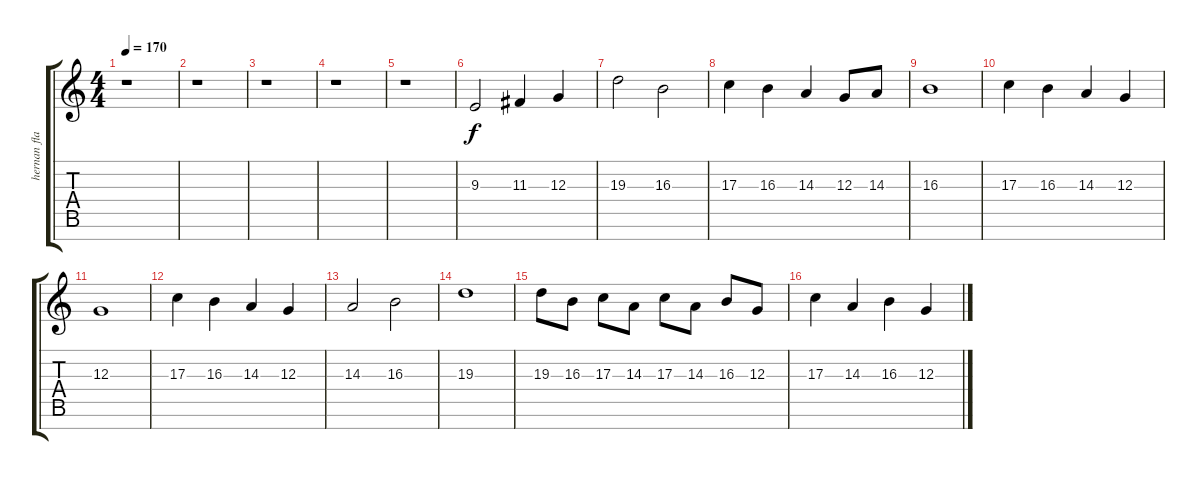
\track ("hernan flauta" "hernan fla") {instrument flute}
\staff {score tabs}
\tuning (E4 B3 G3 D3 A2 E2 B1) {hide}
\ts (4 4)
\tempo 170
\clef g2
\ks c
r.1{dy f} |
r.1 |
r.1 |
r.1 |
r.1 |
9.3.2 11.3.4 12.3.4 |
19.3.2 16.3.2 |
17.3.4 16.3.4 14.3.4 12.3.8 14.3.8 |
16.3.1 |
17.3.4 16.3.4 14.3.4 12.3.4 |
12.3.1 |
17.3.4 16.3.4 14.3.4 12.3.4 |
14.3.2 16.3.2 |
19.3.1 |
19.3.8 16.3.8 17.3.8 14.3.8 17.3.8 14.3.8 16.3.8 12.3.8 |
17.3.4 14.3.4 16.3.4 12.3.4
